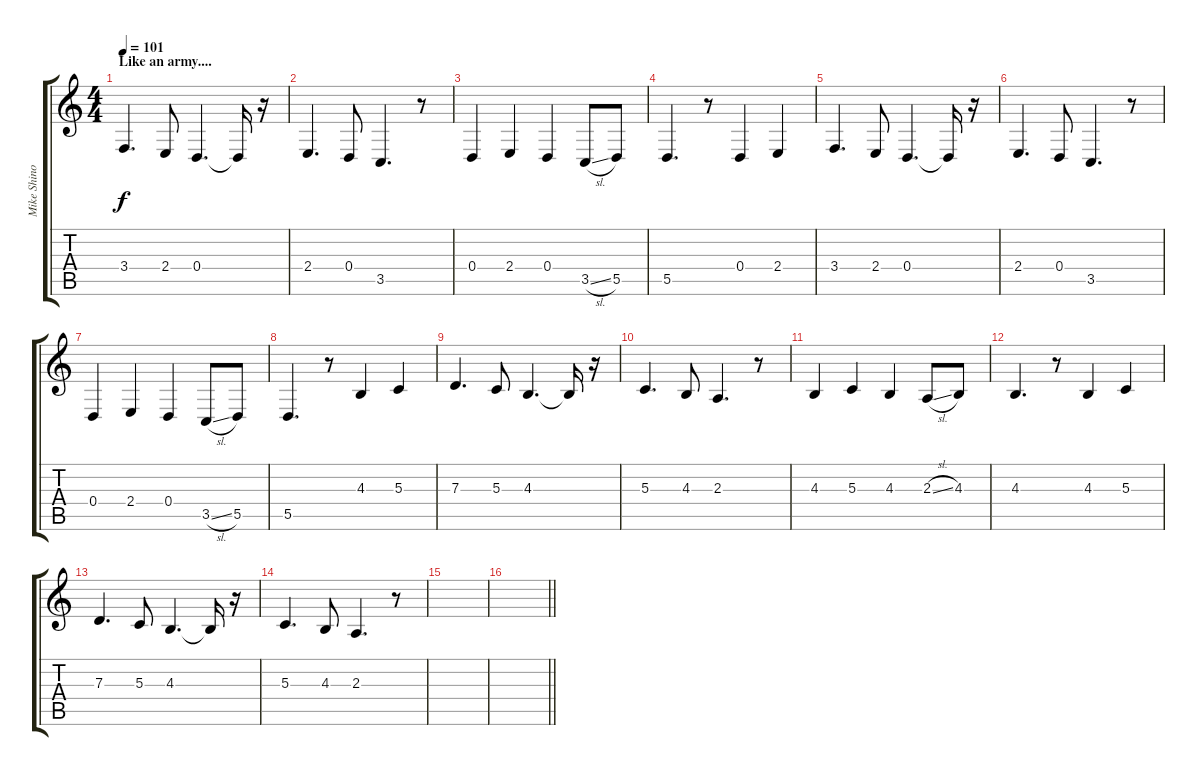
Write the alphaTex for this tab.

\track ("Mike Shinoda" "Mike Shino") {instrument synthbrass1}
\staff {score tabs}
\tuning (E4 B3 G3 D3 A2 D2) {hide}
\ts (4 4)
\section ("" "Like an army....")
\tempo 101
\clef g2
\ks c
3.4.4{d dy f} 2.4.8 0.4.4{d} 0.4{t}.16 r.16 |
2.4.4{d} 0.4.8 3.5.4{d} r.8 |
0.4.4 2.4.4 0.4.4 3.5{sl}.8 5.5.8 |
5.5.4{d} r.8 0.4.4 2.4.4 |
3.4.4{d} 2.4.8 0.4.4{d} 0.4{t}.16 r.16 |
2.4.4{d} 0.4.8 3.5.4{d} r.8 |
0.4.4 2.4.4 0.4.4 3.5{sl}.8 5.5.8 |
5.5.4{d} r.8 4.3.4 5.3.4 |
7.3.4{d} 5.3.8 4.3.4{d} 4.3{t}.16 r.16 |
5.3.4{d} 4.3.8 2.3.4{d} r.8 |
4.3.4 5.3.4 4.3.4 2.3{sl}.8 4.3.8 |
4.3.4{d} r.8 4.3.4 5.3.4 |
7.3.4{d} 5.3.8 4.3.4{d} 4.3{t}.16 r.16 |
5.3.4{d} 4.3.8 2.3.4{d} r.8 |
|
\barLineRight lightlight
